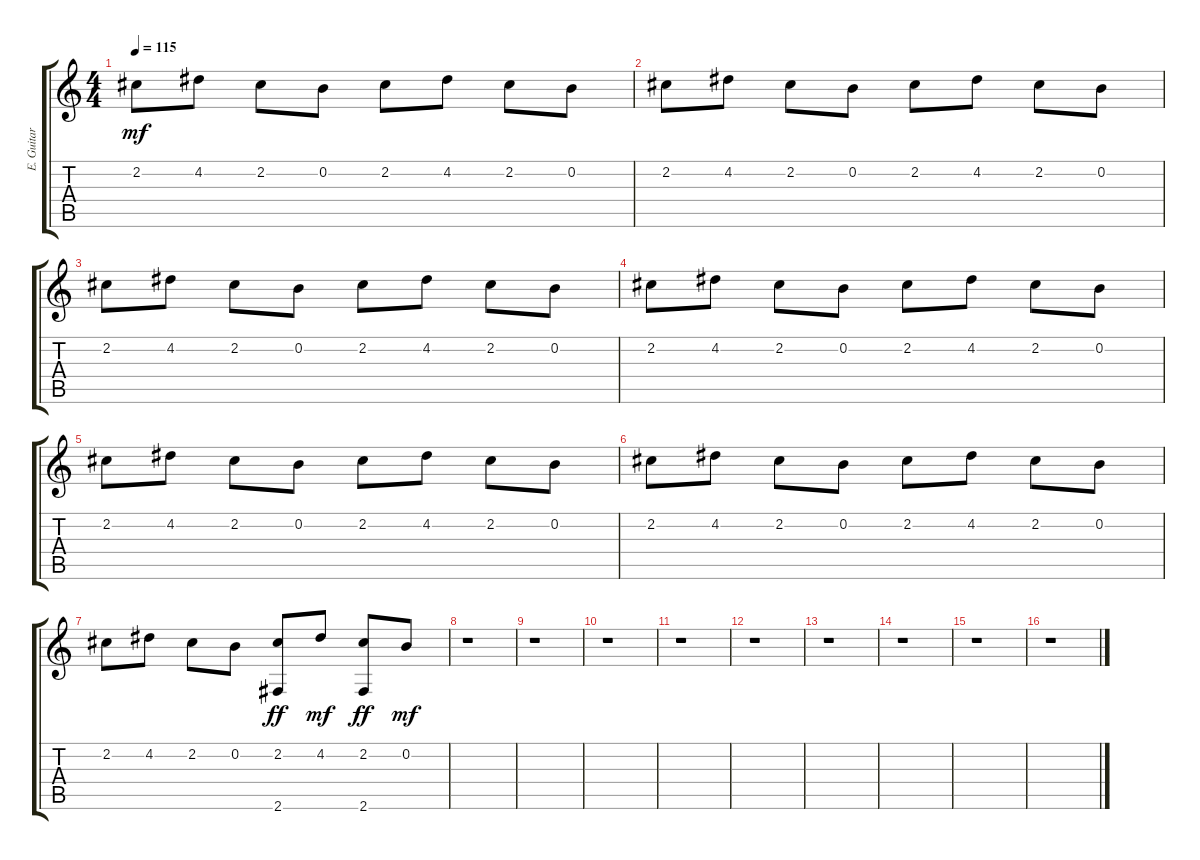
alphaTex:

\track ("E. Guitar III" "E. Guitar ") {instrument electricguitarmuted}
\staff {score tabs}
\tuning (E4 B3 G3 D3 A2 E2) {hide}
\ts (4 4)
\tempo 115
\clef g2
\ks c
2.2.8{dy mf} 4.2.8 2.2.8 0.2.8 2.2.8 4.2.8 2.2.8 0.2.8 |
2.2.8 4.2.8 2.2.8 0.2.8 2.2.8 4.2.8 2.2.8 0.2.8 |
2.2.8 4.2.8 2.2.8 0.2.8 2.2.8 4.2.8 2.2.8 0.2.8 |
2.2.8 4.2.8 2.2.8 0.2.8 2.2.8 4.2.8 2.2.8 0.2.8 |
2.2.8 4.2.8 2.2.8 0.2.8 2.2.8 4.2.8 2.2.8 0.2.8 |
2.2.8 4.2.8 2.2.8 0.2.8 2.2.8 4.2.8 2.2.8 0.2.8 |
2.2.8 4.2.8 2.2.8 0.2.8 (2.2 2.6).8{dy ff} 4.2.8{dy mf} (2.2 2.6).8{dy ff} 0.2.8{dy mf} |
r.1 |
r.1 |
r.1 |
r.1 |
r.1 |
r.1 |
r.1 |
r.1 |
r.1
